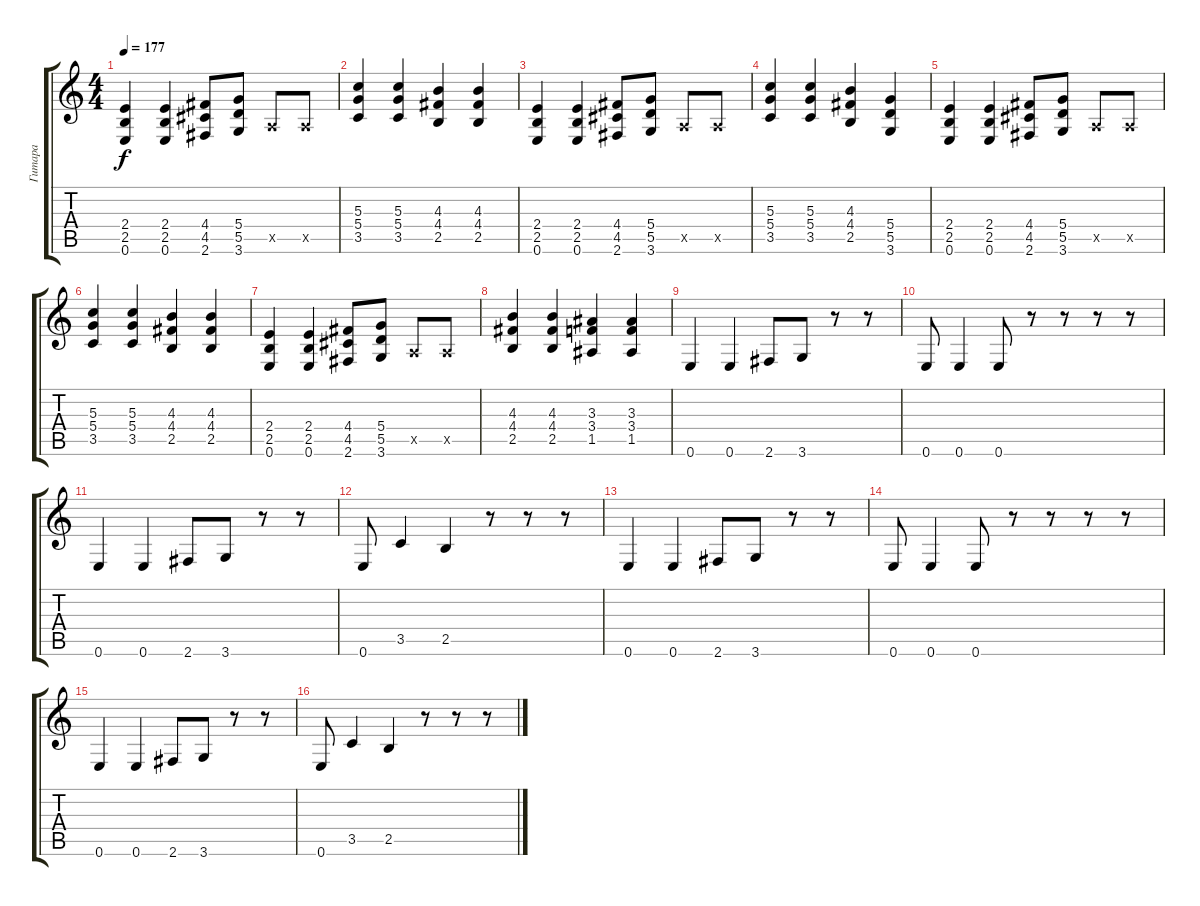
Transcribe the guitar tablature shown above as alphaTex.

\track ("Гитара" "Гитара") {instrument distortionguitar}
\staff {score tabs}
\tuning (E4 B3 G3 D3 A2 E2) {hide}
\ts (4 4)
\tempo 177
\clef g2
\ks c
(2.4 2.5 0.6).4{dy f} (2.4 2.5 0.6).4 (4.4 4.5 2.6).8 (5.4 5.5 3.6).8 0.5{x}.8 0.5{x}.8 |
(5.3 5.4 3.5).4 (5.3 5.4 3.5).4 (4.3 4.4 2.5).4 (4.3 4.4 2.5).4 |
(2.4 2.5 0.6).4 (2.4 2.5 0.6).4 (4.4 4.5 2.6).8 (5.4 5.5 3.6).8 0.5{x}.8 0.5{x}.8 |
(5.3 5.4 3.5).4 (5.3 5.4 3.5).4 (4.3 4.4 2.5).4 (5.4 5.5 3.6).4 |
(2.4 2.5 0.6).4 (2.4 2.5 0.6).4 (4.4 4.5 2.6).8 (5.4 5.5 3.6).8 0.5{x}.8 0.5{x}.8 |
(5.3 5.4 3.5).4 (5.3 5.4 3.5).4 (4.3 4.4 2.5).4 (4.3 4.4 2.5).4 |
(2.4 2.5 0.6).4 (2.4 2.5 0.6).4 (4.4 4.5 2.6).8 (5.4 5.5 3.6).8 0.5{x}.8 0.5{x}.8 |
(4.3 4.4 2.5).4 (4.3 4.4 2.5).4 (3.3 3.4 1.5).4 (3.3 3.4 1.5).4 |
0.6.4 0.6.4 2.6.8 3.6.8 r.8 r.8 |
0.6.8 0.6.4 0.6.8 r.8 r.8 r.8 r.8 |
0.6.4 0.6.4 2.6.8 3.6.8 r.8 r.8 |
0.6.8 3.5.4 2.5.4 r.8 r.8 r.8 |
0.6.4 0.6.4 2.6.8 3.6.8 r.8 r.8 |
0.6.8 0.6.4 0.6.8 r.8 r.8 r.8 r.8 |
0.6.4 0.6.4 2.6.8 3.6.8 r.8 r.8 |
0.6.8 3.5.4 2.5.4 r.8 r.8 r.8
